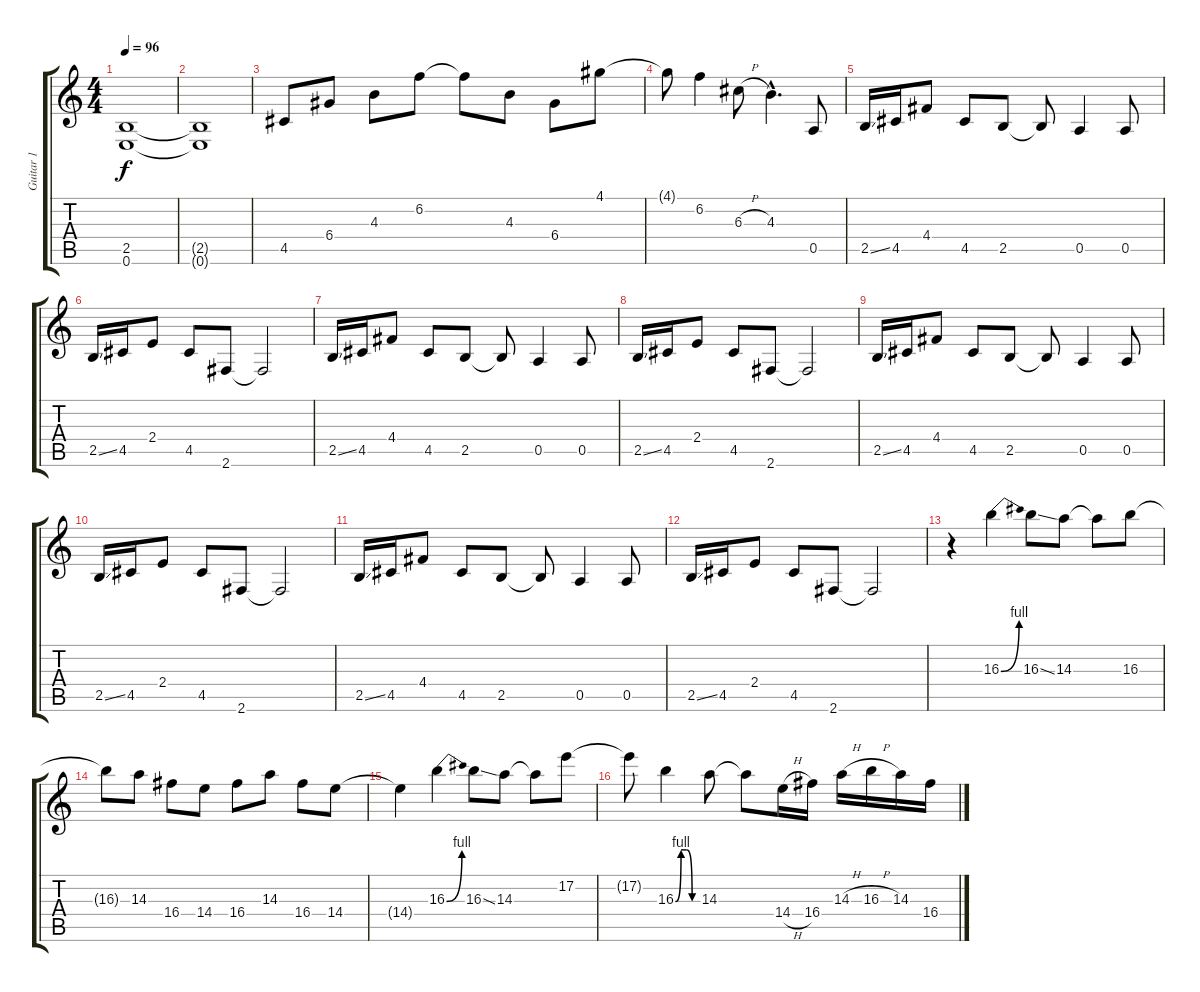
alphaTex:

\track ("Guitar 1" "Guitar 1") {instrument distortionguitar}
\staff {score tabs}
\tuning (E4 B3 G3 D3 A2 E2) {hide}
\ts (4 4)
\tempo 96
\clef g2
\ks c
(2.5 0.6).1{dy f} |
(2.5{t} 0.6{t}).1 |
4.5.8 6.4.8 4.3.8 6.2.8 6.2{t}.8 4.3.8 6.4.8 4.1.8 |
4.1{t}.8 6.2.4 6.3{h}.8 4.3{hac}.4{d} 0.5.8 |
2.5{ss}.16 4.5.16 4.4.8 4.5.8 2.5.8 2.5{t}.8 0.5.4 0.5.8 |
2.5{ss}.16 4.5.16 2.4.8 4.5.8 2.6.8 2.6{t}.2 |
2.5{ss}.16 4.5.16 4.4.8 4.5.8 2.5.8 2.5{t}.8 0.5.4 0.5.8 |
2.5{ss}.16 4.5.16 2.4.8 4.5.8 2.6.8 2.6{t}.2 |
2.5{ss}.16 4.5.16 4.4.8 4.5.8 2.5.8 2.5{t}.8 0.5.4 0.5.8 |
2.5{ss}.16 4.5.16 2.4.8 4.5.8 2.6.8 2.6{t}.2 |
2.5{ss}.16 4.5.16 4.4.8 4.5.8 2.5.8 2.5{t}.8 0.5.4 0.5.8 |
2.5{ss}.16 4.5.16 2.4.8 4.5.8 2.6.8 2.6{t}.2 |
r.4 16.3{be (bend 0 0 60 4)}.4 16.3{ss}.8 14.3.8 14.3{t}.8 16.3.8 |
16.3{t}.8 14.3.8 16.4.8 14.4.8 16.4.8 14.3.8 16.4.8 14.4.8 |
14.4{t}.4 16.3{be (bend 0 0 60 4)}.4 16.3{ss}.8 14.3.8 14.3{t}.8 17.2.8 |
17.2{t}.8 16.3{be (custom 0 0 15 4 30 4 45 0 60 0)}.4 14.3.8 14.3{t}.8 14.4{h}.16 16.4.16 14.3{h}.16 16.3{h}.16 14.3.16 16.4.16
